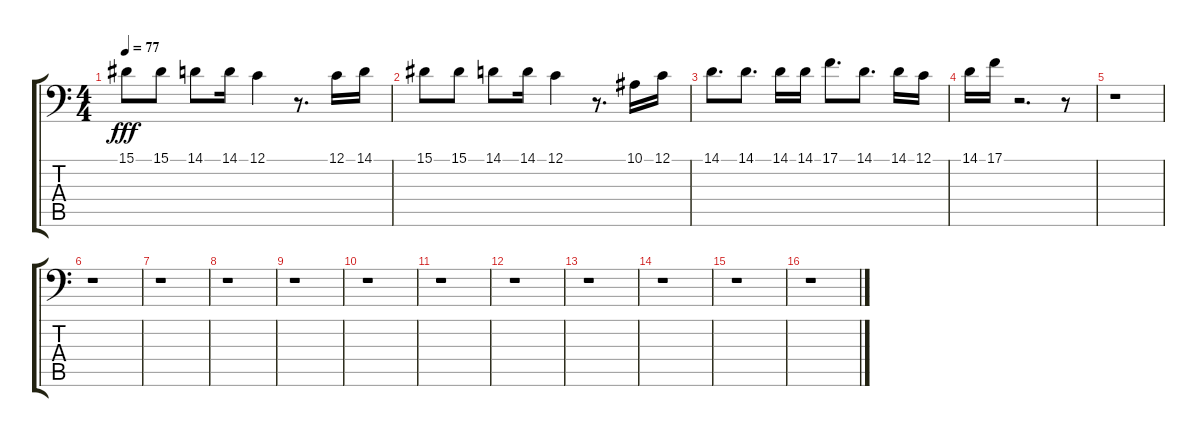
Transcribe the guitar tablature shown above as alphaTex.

\track "" {instrument bassoon}
\staff {score tabs}
\tuning (C3 G2 D2 A1 E1 B0) {hide}
\ts (4 4)
\tempo 77
\clef f4
\ks c
15.1.8{dy fff} 15.1.8 14.1.8 14.1.16 12.1.4 r.8{d} 12.1.16 14.1.16 |
15.1.8 15.1.8 14.1.8 14.1.16 12.1.4 r.8{d} 10.1.16 12.1.16 |
14.1.8{d} 14.1.8{d} 14.1.16 14.1.16 17.1.8{d} 14.1.8{d} 14.1.16 12.1.16 |
14.1.16 17.1.16 r.2{d} r.8 |
r.1 |
r.1 |
r.1 |
r.1 |
r.1 |
r.1 |
r.1 |
r.1 |
r.1 |
r.1 |
r.1 |
r.1
